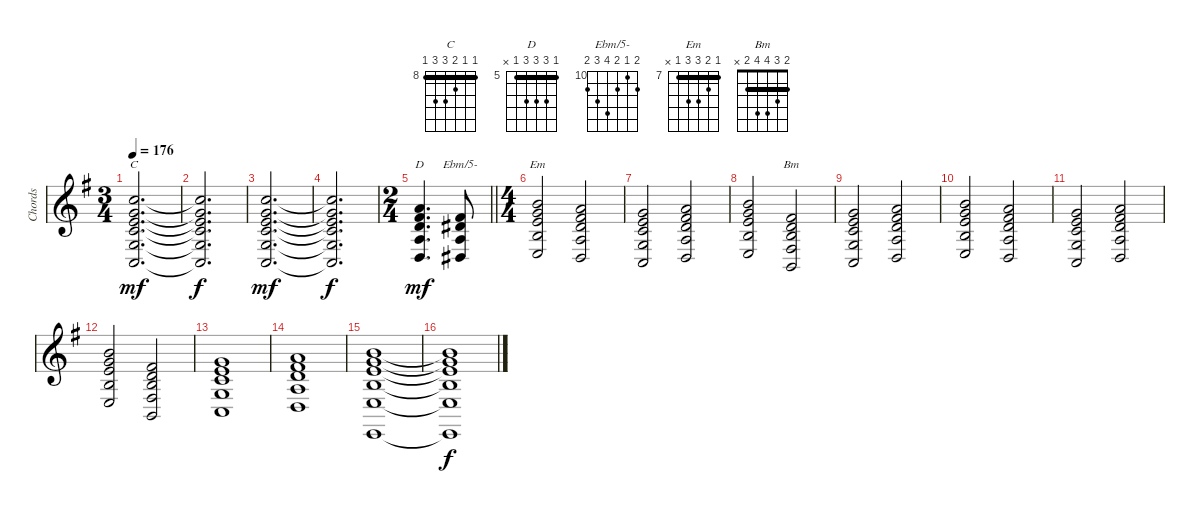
\track ("Chords" "Chords") {instrument stringensemble1}
\staff {score}
\tuning (E4 B3 G3 D3 A2 E2) {hide}
\chord ("C" 8 8 9 10 10 8) {firstfret 8 barre 8}
\chord ("D" 5 7 7 7 5 x) {firstfret 5 barre 5}
\chord ("Ebm/5-" 11 10 11 13 12 11) {firstfret 10}
\chord ("Em" 7 8 9 9 7 x) {firstfret 7 barre 7}
\chord ("Bm" 2 3 4 4 2 x) {barre 2}
\ts (3 4)
\tempo 176
\clef g2
\ks eminor
(8.1 8.2 9.3 10.4 10.5 8.6).2{d ch "C" dy mf} |
(8.1{t} 8.2{t} 9.3{t} 10.4{t} 10.5{t} 8.6{t}).2{d dy f} |
(8.1 8.2 9.3 10.4 10.5 8.6).2{d dy mf} |
(8.1{t} 8.2{t} 9.3{t} 10.4{t} 10.5{t} 8.6{t}).2{d dy f} |
\ts (2 4)
\barLineRight lightlight
(5.1 7.2 7.3 7.4 5.5).4{d ch "D" dy mf} (7.2 8.3 7.4 6.5).8{ch "Ebm/5-"} |
\ts (4 4)
\section ("" "")
(7.1 8.2 9.3 9.4 7.5).2{ch "Em"} (5.1 7.2 7.3 7.4 5.5).2 |
(3.1 5.2 5.3 5.4 3.5).2 (5.1 7.2 7.3 7.4 5.5).2 |
(7.1 8.2 9.3 9.4 7.5).2 (2.1 3.2 4.3 4.4 2.5).2{ch "Bm"} |
(3.1 5.2 5.3 5.4 3.5).2 (5.1 7.2 7.3 7.4 5.5).2 |
(7.1 8.2 9.3 9.4 7.5).2 (5.1 7.2 7.3 7.4 5.5).2 |
(3.1 5.2 5.3 5.4 3.5).2 (5.1 7.2 7.3 7.4 5.5).2 |
(7.1 8.2 9.3 9.4 7.5).2 (2.1 3.2 4.3 4.4 2.5).2 |
(3.1 5.2 5.3 5.4 3.5).1 |
(5.1 7.2 7.3 7.4 5.5).1 |
(7.1 8.2 9.3 9.4 7.5 0.6).1{volume 0} |
(7.1{t} 8.2{t} 9.3{t} 9.4{t} 7.5{t} 0.6{t}).1{dy f}
